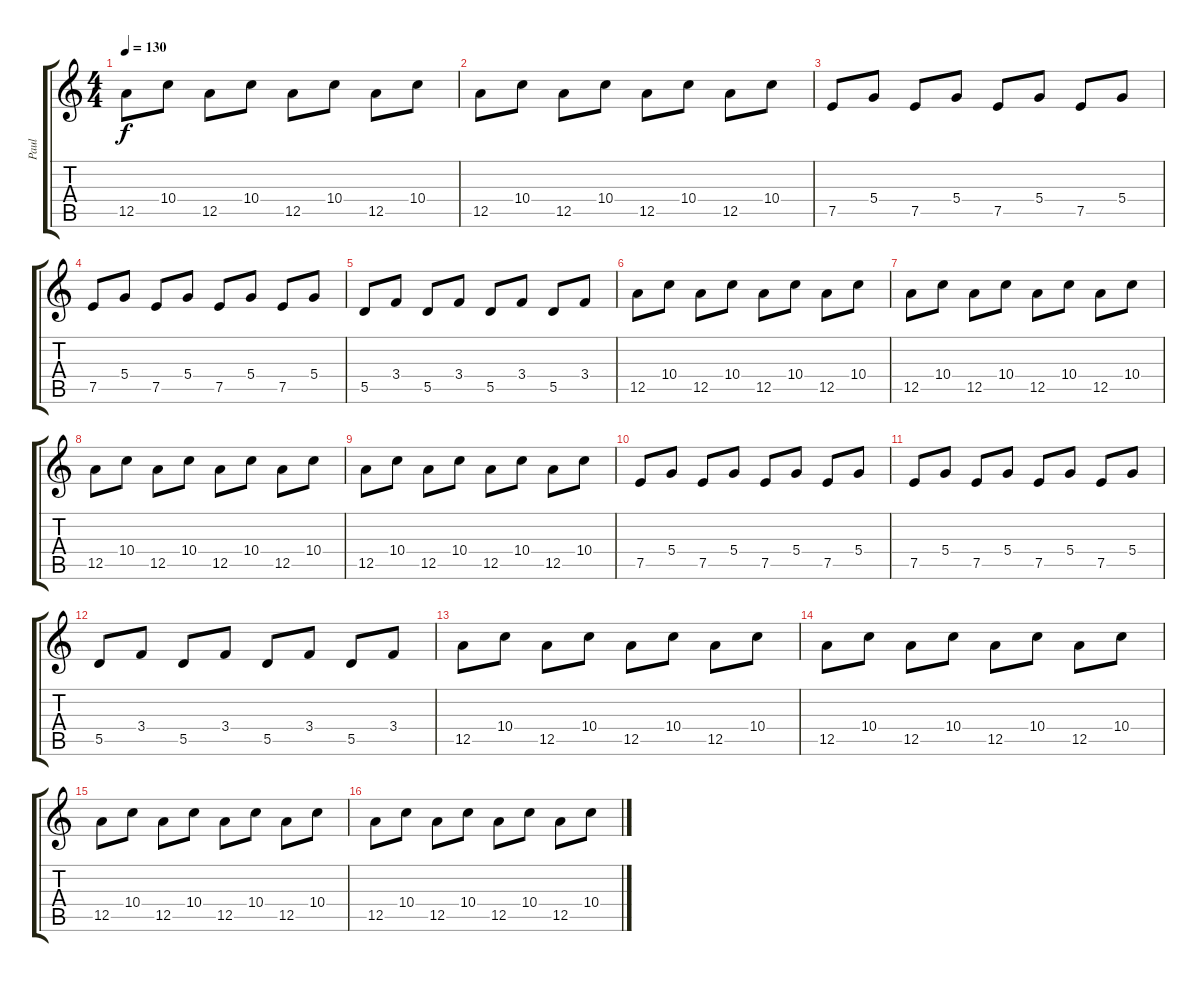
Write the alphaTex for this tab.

\track ("Paul" "Paul") {instrument electricguitarclean}
\staff {score tabs}
\tuning (E4 B3 G3 D3 A2 E2) {hide}
\ts (4 4)
\tempo 130
\clef g2
\ks c
12.5.8{dy f} 10.4.8 12.5.8 10.4.8 12.5.8 10.4.8 12.5.8 10.4.8 |
12.5.8 10.4.8 12.5.8 10.4.8 12.5.8 10.4.8 12.5.8 10.4.8 |
7.5.8 5.4.8 7.5.8 5.4.8 7.5.8 5.4.8 7.5.8 5.4.8 |
7.5.8 5.4.8 7.5.8 5.4.8 7.5.8 5.4.8 7.5.8 5.4.8 |
5.5.8 3.4.8 5.5.8 3.4.8 5.5.8 3.4.8 5.5.8 3.4.8 |
12.5.8 10.4.8 12.5.8 10.4.8 12.5.8 10.4.8 12.5.8 10.4.8 |
12.5.8 10.4.8 12.5.8 10.4.8 12.5.8 10.4.8 12.5.8 10.4.8 |
12.5.8 10.4.8 12.5.8 10.4.8 12.5.8 10.4.8 12.5.8 10.4.8 |
12.5.8 10.4.8 12.5.8 10.4.8 12.5.8 10.4.8 12.5.8 10.4.8 |
7.5.8 5.4.8 7.5.8 5.4.8 7.5.8 5.4.8 7.5.8 5.4.8 |
7.5.8 5.4.8 7.5.8 5.4.8 7.5.8 5.4.8 7.5.8 5.4.8 |
5.5.8 3.4.8 5.5.8 3.4.8 5.5.8 3.4.8 5.5.8 3.4.8 |
12.5.8 10.4.8 12.5.8 10.4.8 12.5.8 10.4.8 12.5.8 10.4.8 |
12.5.8 10.4.8 12.5.8 10.4.8 12.5.8 10.4.8 12.5.8 10.4.8 |
12.5.8 10.4.8 12.5.8 10.4.8 12.5.8 10.4.8 12.5.8 10.4.8 |
12.5.8 10.4.8 12.5.8 10.4.8 12.5.8 10.4.8 12.5.8 10.4.8
